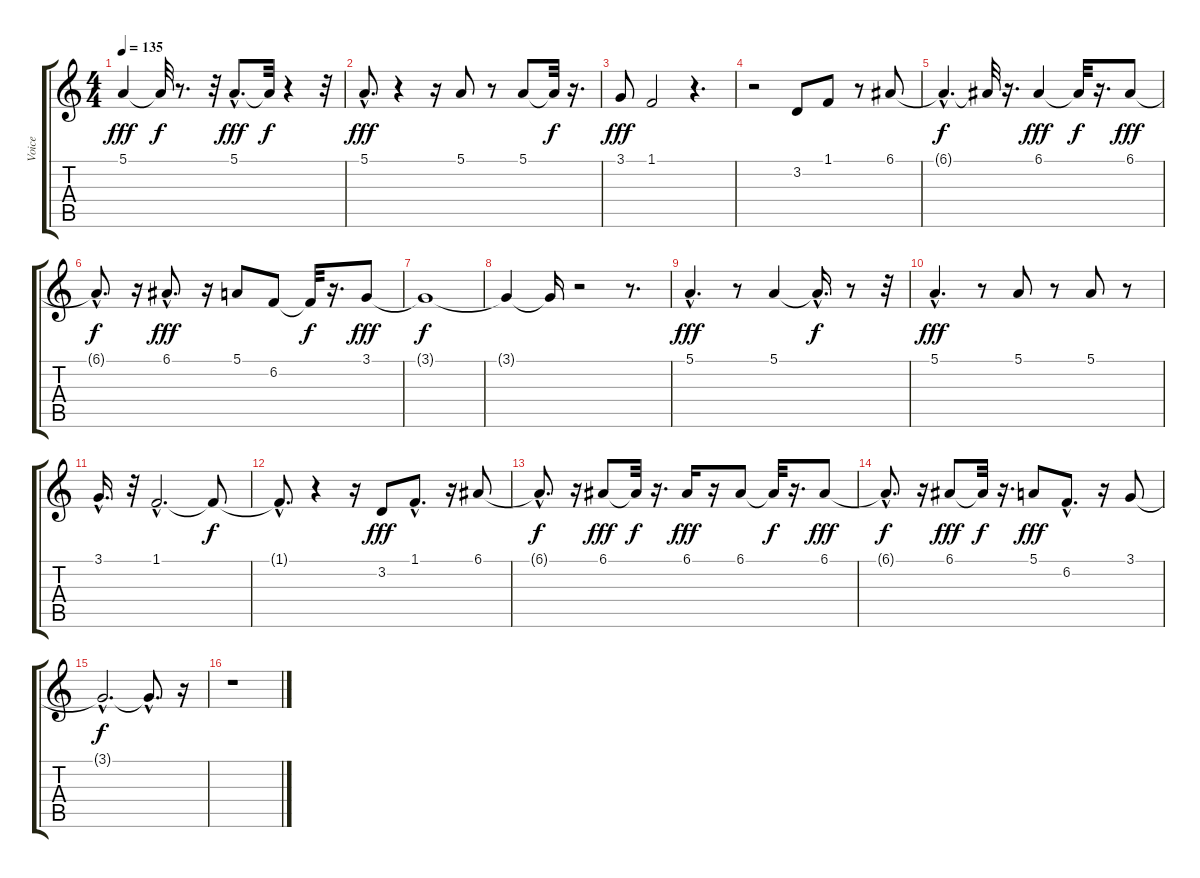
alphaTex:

\track ("Voice" "Voice") {instrument lead6voice}
\staff {score tabs}
\tuning (E4 B3 G3 D3 A2 E2) {hide}
\ts (4 4)
\tempo 135
\clef g2
\ks c
5.1.4{dy fff} 5.1{t}.32{dy f} r.8{d} r.32 5.1{hac}.8{d dy fff} 5.1{t}.32{dy f} r.4 r.32 |
5.1{hac}.8{d dy fff} r.4 r.16 5.1.8 r.8 5.1.8 5.1{t}.32{dy f} r.16{d} |
3.1.8{dy fff} 1.1.2 r.4{d} |
r.2 3.2.8 1.1.8 r.8 6.1.8 |
6.1{hac t}.4{d dy f} 6.1{t}.32 r.16{d} 6.1.4{dy fff} 6.1{t}.32{dy f} r.16{d} 6.1.8{dy fff} |
6.1{hac t}.8{d dy f} r.16 6.1{hac}.8{d dy fff} r.16 5.1.8 6.2.8 6.2{t}.32{dy f} r.16{d} 3.1.8{dy fff} |
3.1{t}.1{dy f} |
3.1{t}.4 3.1{t}.16 r.2 r.8{d} |
5.1{hac}.4{d dy fff} r.8 5.1.4 5.1{hac t}.16{d dy f} r.8 r.32 |
5.1{hac}.4{d dy fff} r.8 5.1.8 r.8 5.1.8 r.8 |
3.1{hac}.16{d} r.32 1.1{hac}.2{d} 1.1{t}.8{dy f} |
1.1{hac t}.8{d} r.4 r.16 3.2.8{dy fff} 1.1{hac}.8{d} r.16 6.1.8 |
6.1{hac t}.8{d dy f} r.16 6.1.8{dy fff} 6.1{t}.32{dy f} r.16{d} 6.1.16{dy fff} r.16 6.1.8 6.1{t}.32{dy f} r.16{d} 6.1.8{dy fff} |
6.1{hac t}.8{d dy f} r.16 6.1.8{dy fff} 6.1{t}.32{dy f} r.16{d} 5.1.8{dy fff} 6.2{hac}.8{d} r.16 3.1.8 |
3.1{hac t}.2{d dy f} 3.1{hac t}.8{d} r.16 |
r.1
